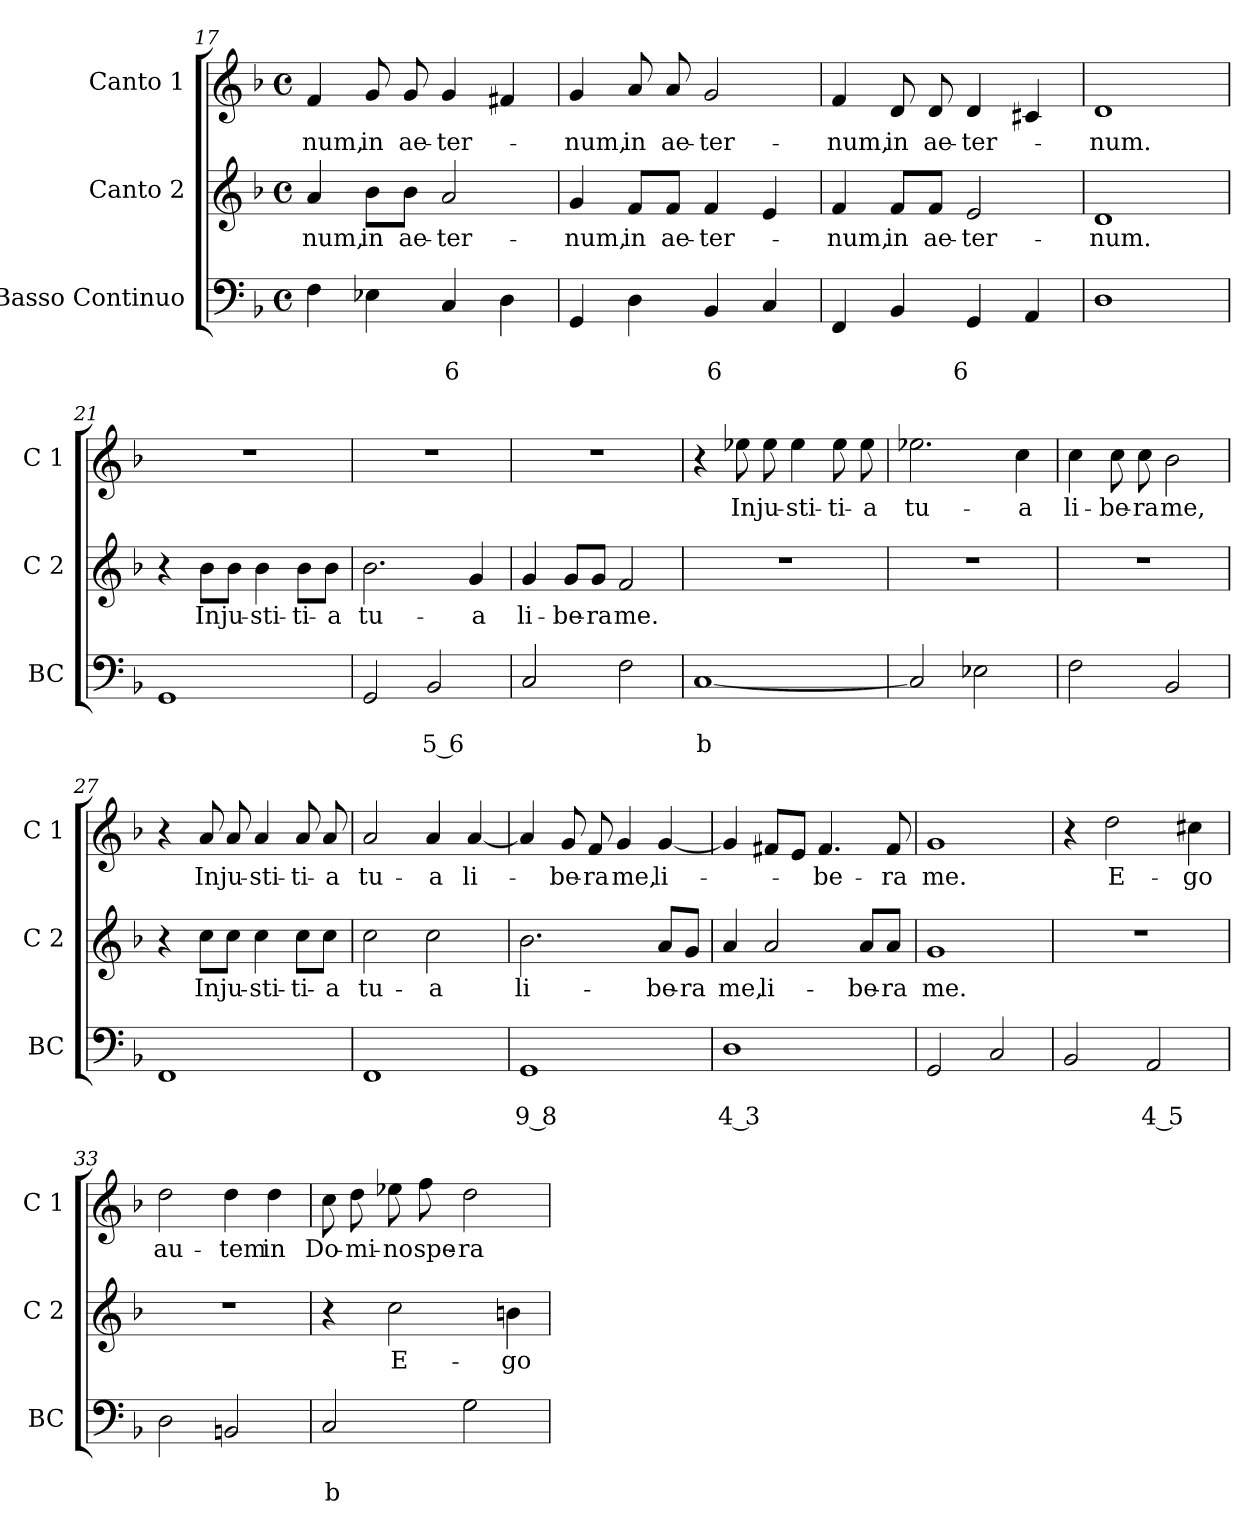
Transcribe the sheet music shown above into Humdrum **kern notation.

**kern	**text	**text	**kern	**text	**kern	**text
*part3	*part3	*part3	*part2	*part2	*part1	*part1
*staff3	*staff3	*staff3	*staff2	*staff2	*staff1	*staff1
*I"Basso Continuo	*	*	*I"Canto 2	*	*I"Canto 1	*
*I'BC	*	*	*I'C 2	*	*I'C 1	*
!!LO:LB:g=z
*clefF4	*	*	*clefG2	*	*clefG2	*
*k[b-]	*	*	*k[b-]	*	*k[b-]	*
*F:	*	*	*F:	*	*F:	*
*M4/4	*	*	*M4/4	*	*M4/4	*
*met(c)	*	*	*met(c)	*	*met(c)	*
=17	=17	=17	=17	=17	=17	=17
!	!	!	!	!LO:LY:b	!	!LO:LY:b
4F\	.	.	4a/	-num,	4f/	-num,
!	!	!	!	!LO:LY:b	!	!LO:LY:b
4E-X\	.	.	8b-\L	in	8g/	in
!	!	!	!	!LO:LY:b	!	!LO:LY:b
.	.	.	8b-\J	ae-	8g/	ae-
!	!	!LO:LY:b	!	!LO:LY:b	!	!LO:LY:b
4C/	.	6	2a/	-ter-	4g/	-ter-
4D\	.	.	.	.	4f#X/	.
=18	=18	=18	=18	=18	=18	=18
!	!	!	!	!LO:LY:b	!	!LO:LY:b
4GG/	.	.	4g/	-num,	4g/	-num,
!	!	!	!	!LO:LY:b	!	!LO:LY:b
4D\	.	.	8f/L	in	8a/	in
!	!	!	!	!LO:LY:b	!	!LO:LY:b
.	.	.	8f/J	ae-	8a/	ae-
!	!	!LO:LY:b	!	!LO:LY:b	!	!LO:LY:b
4BB-/	.	6	4f/	-ter-	2g/	-ter-
4C/	.	.	4e/	.	.	.
=19	=19	=19	=19	=19	=19	=19
!	!	!	!	!LO:LY:b	!	!LO:LY:b
4FF/	.	.	4f/	-num,	4f/	-num,
!	!	!	!	!LO:LY:b	!	!LO:LY:b
4BB-/	.	.	8f/L	in	8d/	in
!	!	!	!	!LO:LY:b	!	!LO:LY:b
.	.	.	8f/J	ae-	8d/	ae-
!	!	!LO:LY:b	!	!LO:LY:b	!	!LO:LY:b
4GG/	.	6	2e/	-ter-	4d/	-ter-
4AA/	.	.	.	.	4c#X/	.
=20	=20	=20	=20	=20	=20	=20
!	!	!	!	!LO:LY:b	!	!LO:LY:b
1D	.	.	1d	-num.	1d	-num.
=21	=21	=21	=21	=21	=21	=21
1GG	.	.	4r	.	1r	.
!	!	!	!	!LO:LY:b	!	!
.	.	.	8b-\L	In	.	.
!	!	!	!	!LO:LY:b	!	!
.	.	.	8b-\J	ju-	.	.
!	!	!	!	!LO:LY:b	!	!
.	.	.	4b-\	-sti-	.	.
!	!	!	!	!LO:LY:b	!	!
.	.	.	8b-\L	-ti-	.	.
!	!	!	!	!LO:LY:b	!	!
.	.	.	8b-\J	-a	.	.
=22	=22	=22	=22	=22	=22	=22
!	!	!	!	!LO:LY:b	!	!
2GG/	.	.	2.b-\	tu-	1r	.
!	!	!LO:LY:b	!	!	!	!
2BB-/	.	5 6	.	.	.	.
!	!	!	!	!LO:LY:b	!	!
.	.	.	4g/	-a	.	.
!!LO:LB:g=z
=23	=23	=23	=23	=23	=23	=23
!	!	!	!	!LO:LY:b	!	!
2C/	.	.	4g/	li-	1r	.
!	!	!	!	!LO:LY:b	!	!
.	.	.	8g/L	-be-	.	.
!	!	!	!	!LO:LY:b	!	!
.	.	.	8g/J	-ra	.	.
!	!	!	!	!LO:LY:b	!	!
2F\	.	.	2f/	me.	.	.
=24	=24	=24	=24	=24	=24	=24
!	!	!LO:LY:b	!	!	!	!
[1C	.	b	1r	.	4r	.
!	!	!	!	!	!	!LO:LY:b
.	.	.	.	.	8ee-X\	In
!	!	!	!	!	!	!LO:LY:b
.	.	.	.	.	8ee-\	ju-
!	!	!	!	!	!	!LO:LY:b
.	.	.	.	.	4ee-\	-sti-
!	!	!	!	!	!	!LO:LY:b
.	.	.	.	.	8ee-\	-ti-
!	!	!	!	!	!	!LO:LY:b
.	.	.	.	.	8ee-\	-a
=25	=25	=25	=25	=25	=25	=25
!	!	!	!	!	!	!LO:LY:b
2C/]	.	.	1r	.	2.ee-X\	tu-
2E-X\	.	.	.	.	.	.
!	!	!	!	!	!	!LO:LY:b
.	.	.	.	.	4cc\	-a
=26	=26	=26	=26	=26	=26	=26
!	!	!	!	!	!	!LO:LY:b
2F\	.	.	1r	.	4cc\	li-
!	!	!	!	!	!	!LO:LY:b
.	.	.	.	.	8cc\	-be-
!	!	!	!	!	!	!LO:LY:b
.	.	.	.	.	8cc\	-ra
!	!	!	!	!	!	!LO:LY:b
2BB-/	.	.	.	.	2b-\	me,
=27	=27	=27	=27	=27	=27	=27
1FF	.	.	4r	.	4r	.
!	!	!	!	!LO:LY:b	!	!LO:LY:b
.	.	.	8cc\L	In	8a/	In
!	!	!	!	!LO:LY:b	!	!LO:LY:b
.	.	.	8cc\J	ju-	8a/	ju-
!	!	!	!	!LO:LY:b	!	!LO:LY:b
.	.	.	4cc\	-sti-	4a/	-sti-
!	!	!	!	!LO:LY:b	!	!LO:LY:b
.	.	.	8cc\L	-ti-	8a/	-ti-
!	!	!	!	!LO:LY:b	!	!LO:LY:b
.	.	.	8cc\J	-a	8a/	-a
=28	=28	=28	=28	=28	=28	=28
!	!	!	!	!LO:LY:b	!	!LO:LY:b
1FF	.	.	2cc\	tu-	2a/	tu-
!	!	!	!	!LO:LY:b	!	!LO:LY:b
.	.	.	2cc\	-a	4a/	-a
!	!	!	!	!	!	!LO:LY:b
.	.	.	.	.	[4a/	li-
!!LO:LB:g=z
=29	=29	=29	=29	=29	=29	=29
!	!	!LO:LY:b	!	!LO:LY:b	!	!
1GG	.	9 8	2.b-\	li-	4a/]	.
!	!	!	!	!	!	!LO:LY:b
.	.	.	.	.	8g/	-be-
!	!	!	!	!	!	!LO:LY:b
.	.	.	.	.	8f/	-ra
!	!	!	!	!	!	!LO:LY:b
.	.	.	.	.	4g/	me,
!	!	!	!	!LO:LY:b	!	!LO:LY:b
.	.	.	8a/L	-be-	[4g/	li-
!	!	!	!	!LO:LY:b	!	!
.	.	.	8g/J	-ra	.	.
=30	=30	=30	=30	=30	=30	=30
!	!	!LO:LY:b	!	!LO:LY:b	!	!
1D	.	4 3	4a/	me,	4g/]	.
!	!	!	!	!LO:LY:b	!	!
.	.	.	2a/	li-	8f#X/L	.
.	.	.	.	.	8e/J	.
!	!	!	!	!	!	!LO:LY:b
.	.	.	.	.	4.f#/	-be-
!	!	!	!	!LO:LY:b	!	!
.	.	.	8a/L	-be-	.	.
!	!	!	!	!LO:LY:b	!	!LO:LY:b
.	.	.	8a/J	-ra	8f#/	-ra
=31	=31	=31	=31	=31	=31	=31
!	!	!	!	!LO:LY:b	!	!LO:LY:b
2GG/	.	.	1g	me.	1g	me.
2C/	.	.	.	.	.	.
=32	=32	=32	=32	=32	=32	=32
2BB-/	.	.	1r	.	4r	.
!	!	!	!	!	!	!LO:LY:b
.	.	.	.	.	2dd\	E-
!	!	!LO:LY:b	!	!	!	!
2AA/	.	4 5	.	.	.	.
!	!	!	!	!	!	!LO:LY:b
.	.	.	.	.	4cc#X\	-go
=33	=33	=33	=33	=33	=33	=33
!	!	!	!	!	!	!LO:LY:b
2D\	.	.	1r	.	2dd\	au-
!	!	!	!	!	!	!LO:LY:b
2BBn/	.	.	.	.	4dd\	-tem
!	!	!	!	!	!	!LO:LY:b
.	.	.	.	.	4dd\	in
=34	=34	=34	=34	=34	=34	=34
!	!	!LO:LY:b	!	!	!	!LO:LY:b
2C/	.	b	4r	.	8cc\	Do-
!	!	!	!	!	!	!LO:LY:b
.	.	.	.	.	8dd\	-mi-
!	!	!	!	!LO:LY:b	!	!LO:LY:b
.	.	.	2cc\	E-	8ee-X\	-no
!	!	!	!	!	!	!LO:LY:b
.	.	.	.	.	8ff\	spe-
!	!	!	!	!	!	!LO:LY:b
2G\	.	.	.	.	2dd\	-ra-
!	!	!	!	!LO:LY:b	!	!
.	.	.	4bn\	-go	.	.
=	=	=	=	=	=	=
*-	*-	*-	*-	*-	*-	*-
